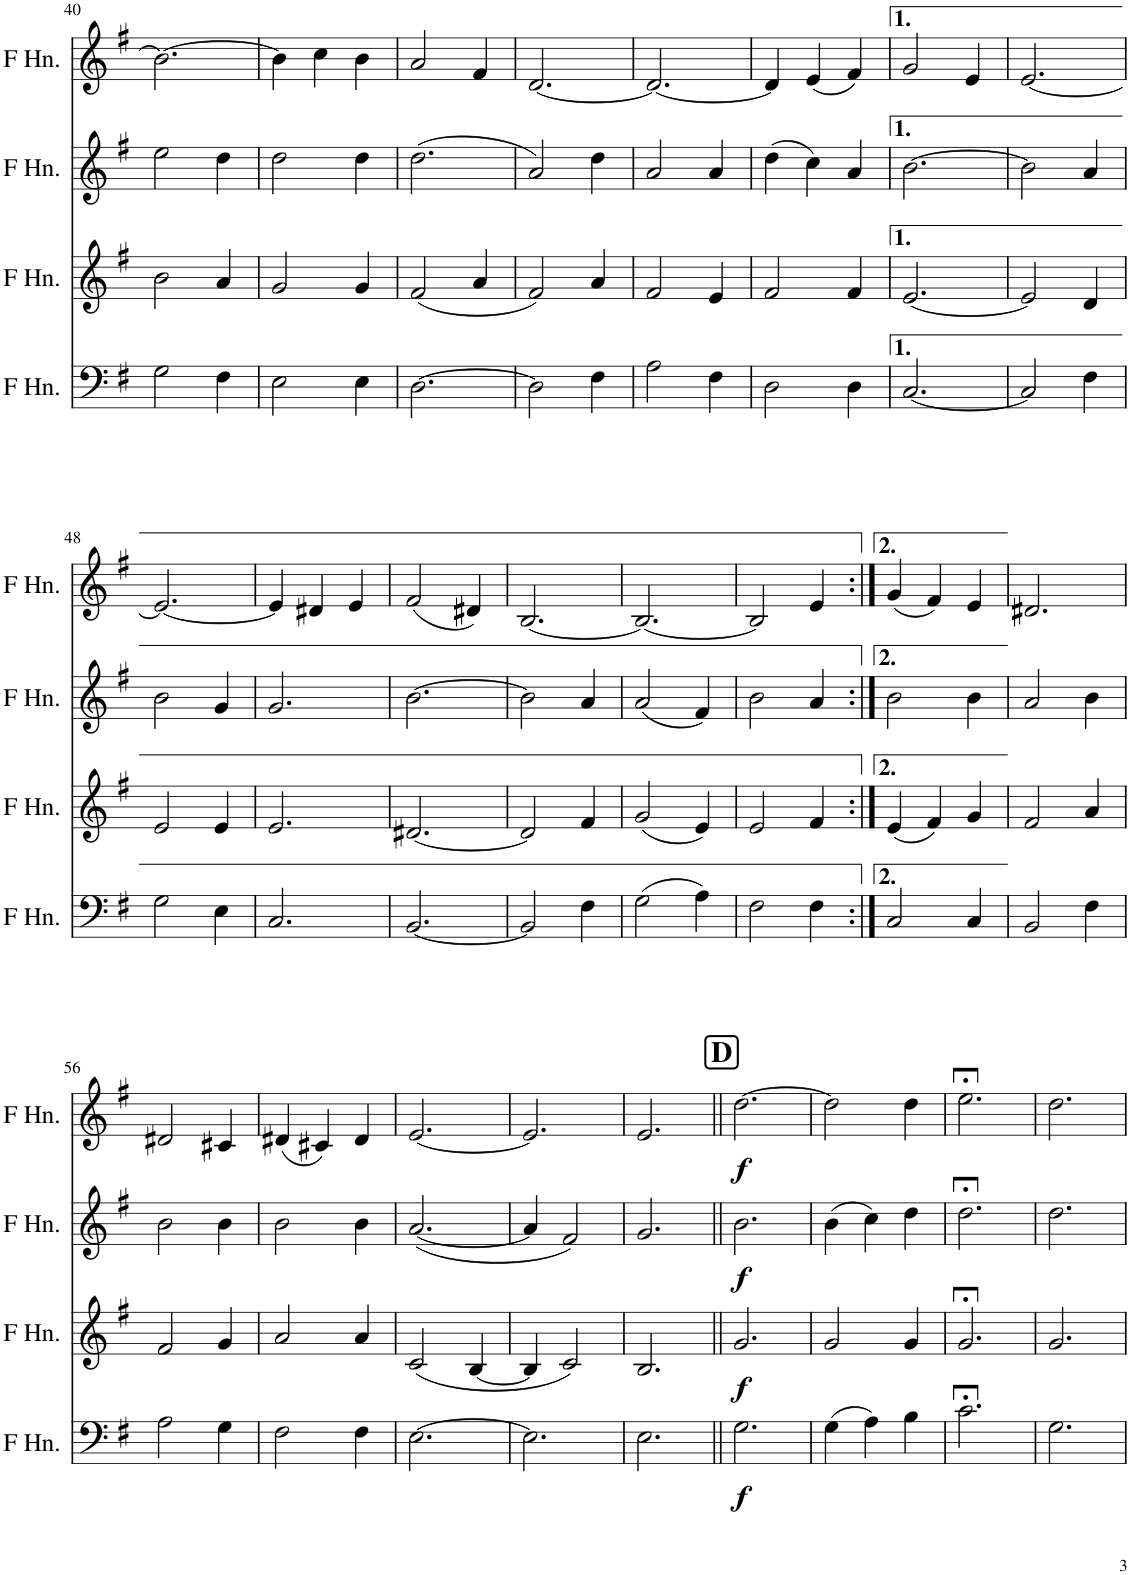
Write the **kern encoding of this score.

**kern	**dynam	**kern	**dynam	**kern	**dynam	**kern	**dynam
*part4	*part4	*part3	*part3	*part2	*part2	*part1	*part1
*staff4	*staff4	*staff3	*staff3	*staff2	*staff2	*staff1	*staff1
*I"Horn in F	*	*I"Horn in F	*	*I"Horn in F	*	*I"Horn in F	*
!!LO:PB:g=z
*clefF4	*	*clefG2	*	*clefG2	*	*clefG2	*
*Trd4c7	*	*Trd4c7	*	*Trd4c7	*	*Trd4c7	*
*k[f#]	*	*k[f#]	*	*k[f#]	*	*k[f#]	*
*M3/4	*	*M3/4	*	*M3/4	*	*M3/4	*
=40	=40	=40	=40	=40	=40	=40	=40
2G\	.	2b\	.	2ee\	.	2.b\_	.
4F#\	.	4a/	.	4dd\	.	.	.
=41	=41	=41	=41	=41	=41	=41	=41
2E\	.	2g/	.	2dd\	.	4b\]	.
.	.	.	.	.	.	4cc\	.
4E\	.	4g/	.	4dd\	.	4b\	.
=42	=42	=42	=42	=42	=42	=42	=42
[2.D\	.	(2f#/	.	(2.dd\	.	2a/	.
.	.	4a/	.	.	.	4f#/	.
=43	=43	=43	=43	=43	=43	=43	=43
2D\]	.	2f#/)	.	2a/)	.	[2.d/	.
4F#\	.	4a/	.	4dd\	.	.	.
=44	=44	=44	=44	=44	=44	=44	=44
2A\	.	2f#/	.	2a/	.	2.d/_	.
4F#\	.	4e/	.	4a/	.	.	.
=45	=45	=45	=45	=45	=45	=45	=45
2D\	.	2f#/	.	(4dd\	.	4d/]	.
.	.	.	.	4cc\)	.	(4e/	.
4D\	.	4f#/	.	4a/	.	4f#/)	.
=46	=46	=46	=46	=46	=46	=46	=46
[2.C/	.	[2.e/	.	[2.b\	.	2g/	.
.	.	.	.	.	.	4e/	.
=47	=47	=47	=47	=47	=47	=47	=47
2C/]	.	2e/]	.	2b\]	.	[2.e/	.
4F#\	.	4d/	.	4a/	.	.	.
!!LO:LB:g=z
=48	=48	=48	=48	=48	=48	=48	=48
2G\	.	2e/	.	2b\	.	2.e/_	.
4E\	.	4e/	.	4g/	.	.	.
=49	=49	=49	=49	=49	=49	=49	=49
2.C/	.	2.e/	.	2.g/	.	4e/]	.
.	.	.	.	.	.	4d#X/	.
.	.	.	.	.	.	4e/	.
=50	=50	=50	=50	=50	=50	=50	=50
[2.BB/	.	[2.d#X/	.	[2.b\	.	(2f#/	.
.	.	.	.	.	.	4d#X/)	.
=51	=51	=51	=51	=51	=51	=51	=51
2BB/]	.	2d#/]	.	2b\]	.	[2.B/	.
4F#\	.	4f#/	.	4a/	.	.	.
=52	=52	=52	=52	=52	=52	=52	=52
(2G\	.	(2g/	.	(2a/	.	2.B/_	.
4A\)	.	4e/)	.	4f#/)	.	.	.
=53	=53	=53	=53	=53	=53	=53	=53
2F#\	.	2e/	.	2b\	.	2B/]	.
4F#\	.	4f#/	.	4a/	.	4e/	.
=54:|!	=54:|!	=54:|!	=54:|!	=54:|!	=54:|!	=54:|!	=54:|!
2C/	.	(4e/	.	2b\	.	(4g/	.
.	.	4f#/)	.	.	.	4f#/)	.
4C/	.	4g/	.	4b\	.	4e/	.
=55	=55	=55	=55	=55	=55	=55	=55
2BB/	.	2f#/	.	2a/	.	2.d#X/	.
4F#\	.	4a/	.	4b\	.	.	.
!!LO:LB:g=z
=56	=56	=56	=56	=56	=56	=56	=56
2A\	.	2f#/	.	2b\	.	2d#X/	.
4G\	.	4g/	.	4b\	.	4c#X/	.
=57	=57	=57	=57	=57	=57	=57	=57
2F#\	.	2a/	.	2b\	.	(4d#X/	.
.	.	.	.	.	.	4c#X/)	.
4F#\	.	4a/	.	4b\	.	4d#/	.
=58	=58	=58	=58	=58	=58	=58	=58
[2.E\	.	(2c/	.	([2.a/	.	[2.e/	.
.	.	[4B/	.	.	.	.	.
=59	=59	=59	=59	=59	=59	=59	=59
2.E\]	.	4B/]	.	4a/]	.	2.e/]	.
.	.	2c/)	.	2f#/)	.	.	.
=60	=60	=60	=60	=60	=60	=60	=60
2.E\	.	2.B/	.	2.g/	.	2.e/	.
!!LO:REH:place=s1:a:B:cj:fs=14:t=D
=61||	=61||	=61||	=61||	=61||	=61||	=61||	=61||
!	!LO:DY:b	!	!LO:DY:b	!	!LO:DY:b	!	!LO:DY:b
2.G\	f	2.g/	f	2.b\	f	[2.dd\	f
=62	=62	=62	=62	=62	=62	=62	=62
(4G\	.	2g/	.	(4b\	.	2dd\]	.
4A\)	.	.	.	4cc\)	.	.	.
4B\	.	4g/	.	4dd\	.	4dd\	.
=63	=63	=63	=63	=63	=63	=63	=63
2.c;<\	.	2.g;</	.	2.dd;<\	.	2.ee;<\	.
=64	=64	=64	=64	=64	=64	=64	=64
2.G\	.	2.g/	.	2.dd\	.	2.dd\	.
=	=	=	=	=	=	=	=
*-	*-	*-	*-	*-	*-	*-	*-
